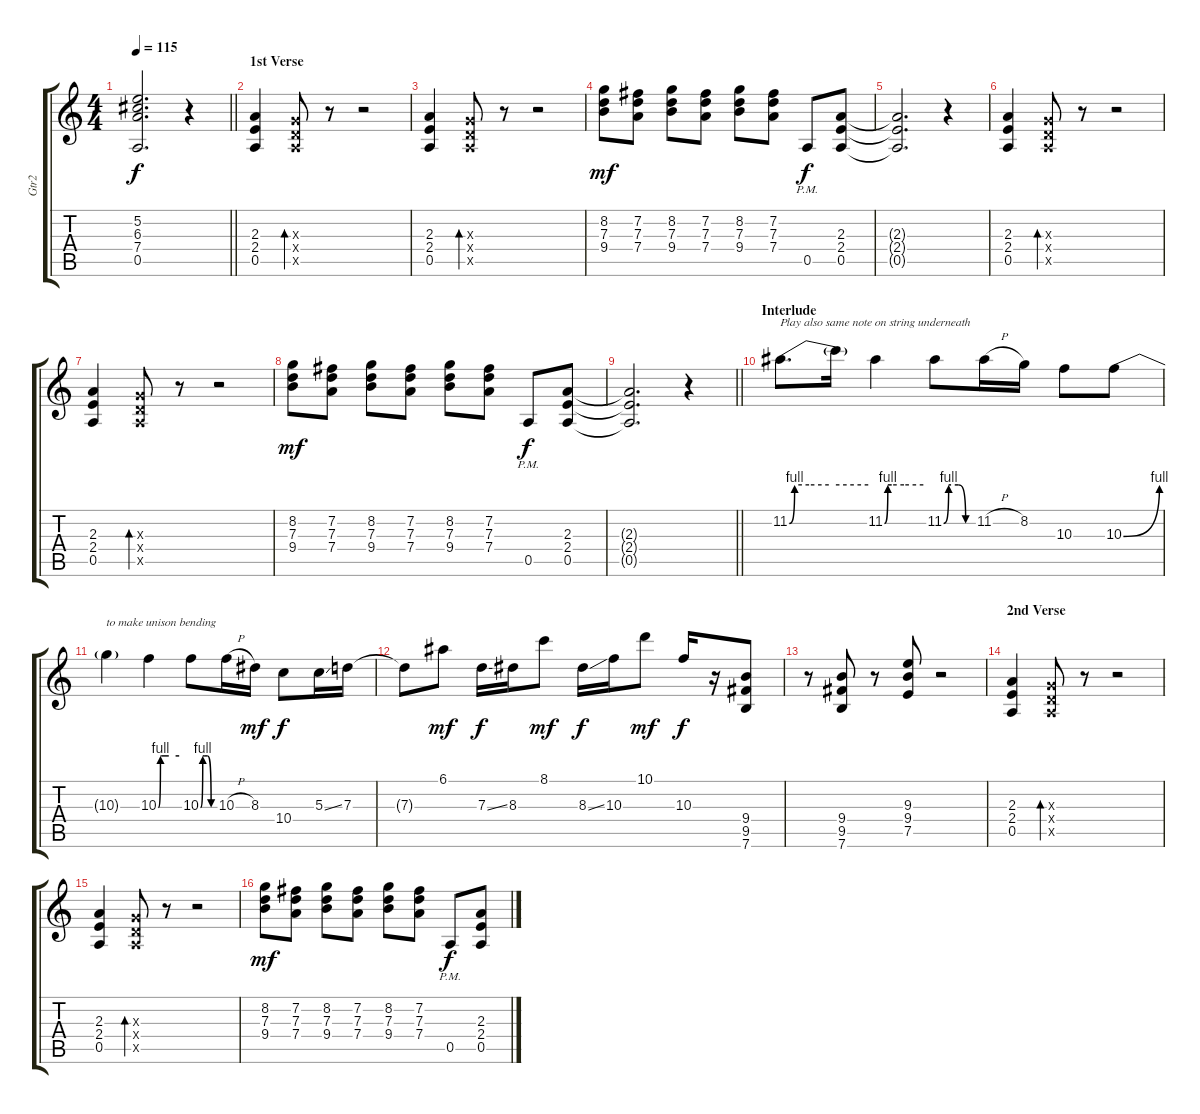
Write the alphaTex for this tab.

\track ("Gtr2" "Gtr2") {instrument distortionguitar}
\staff {score tabs}
\tuning (E4 B3 G3 D3 A2 E2) {hide}
\ts (4 4)
\tempo 115
\clef g2
\barLineRight lightlight
\ks c
(5.2{t} 6.3{t} 7.4{t} 0.5{t}).2{d dy f} r.4 |
\section ("" "1st Verse")
(2.3 2.4 0.5).4 (0.3{x} 0.4{x} 0.5{x}).8{bd 240} r.8 r.2 |
(2.3 2.4 0.5).4 (0.3{x} 0.4{x} 0.5{x}).8{bd 240} r.8 r.2 |
(8.2 7.3 9.4).8{dy mf} (7.2 7.3 7.4).8 (8.2 7.3 9.4).8 (7.2 7.3 7.4).8 (8.2 7.3 9.4).8 (7.2 7.3 7.4).8 0.5{pm}.8{dy f} (2.3 2.4 0.5).8 |
(2.3{t} 2.4{t} 0.5{t}).2{d} r.4 |
(2.3 2.4 0.5).4 (0.3{x} 0.4{x} 0.5{x}).8{bd 240} r.8 r.2 |
(2.3 2.4 0.5).4 (0.3{x} 0.4{x} 0.5{x}).8{bd 240} r.8 r.2 |
(8.2 7.3 9.4).8{dy mf} (7.2 7.3 7.4).8 (8.2 7.3 9.4).8 (7.2 7.3 7.4).8 (8.2 7.3 9.4).8 (7.2 7.3 7.4).8 0.5{pm}.8{dy f} (2.3 2.4 0.5).8 |
\barLineRight lightlight
(2.3{t} 2.4{t} 0.5{t}).2{d} r.4 |
\section ("" "Interlude")
11.2{be (custom 0 0 4 4 15 4 30 4 60 4)}.8{d txt "Play also same note on string underneath"} 11.2{t}.16 11.2{be (custom 0 0 5 4 11 4 30 4 60 4)}.4 11.2{be (custom 0 0 10 4 15 4 30 4 45 0 60 0)}.8 11.2{h}.16 8.2.16 10.3.8 10.3{be (bend 0 0 60 4)}.8 |
10.3{t}.4{txt "to make unison bending"} 10.3{be (custom 0 0 6 4 10 4 30 4 60 4)}.4 10.3{be (custom 0 0 9 4 15 4 30 4 45 0 60 0)}.8 10.3{h}.16 8.3.16{dy mf} 10.4.8{dy f} 5.3{ss}.16 7.3.16 |
7.3{t}.8 6.1.8{dy mf} 7.3{ss}.16{dy f} 8.3.16 8.1.8{dy mf} 8.3{ss}.16{dy f} 10.3.16 10.1.8{dy mf} 10.3.16{dy f} r.16 (9.4 9.5 7.6).8 |
r.8 (9.4 9.5 7.6).8 r.8 (9.3 9.4 7.5).8 r.2 |
\section ("" "2nd Verse")
(2.3 2.4 0.5).4 (0.3{x} 0.4{x} 0.5{x}).8{bd 240} r.8 r.2 |
(2.3 2.4 0.5).4 (0.3{x} 0.4{x} 0.5{x}).8{bd 240} r.8 r.2 |
(8.2 7.3 9.4).8{dy mf} (7.2 7.3 7.4).8 (8.2 7.3 9.4).8 (7.2 7.3 7.4).8 (8.2 7.3 9.4).8 (7.2 7.3 7.4).8 0.5{pm}.8{dy f} (2.3 2.4 0.5).8
